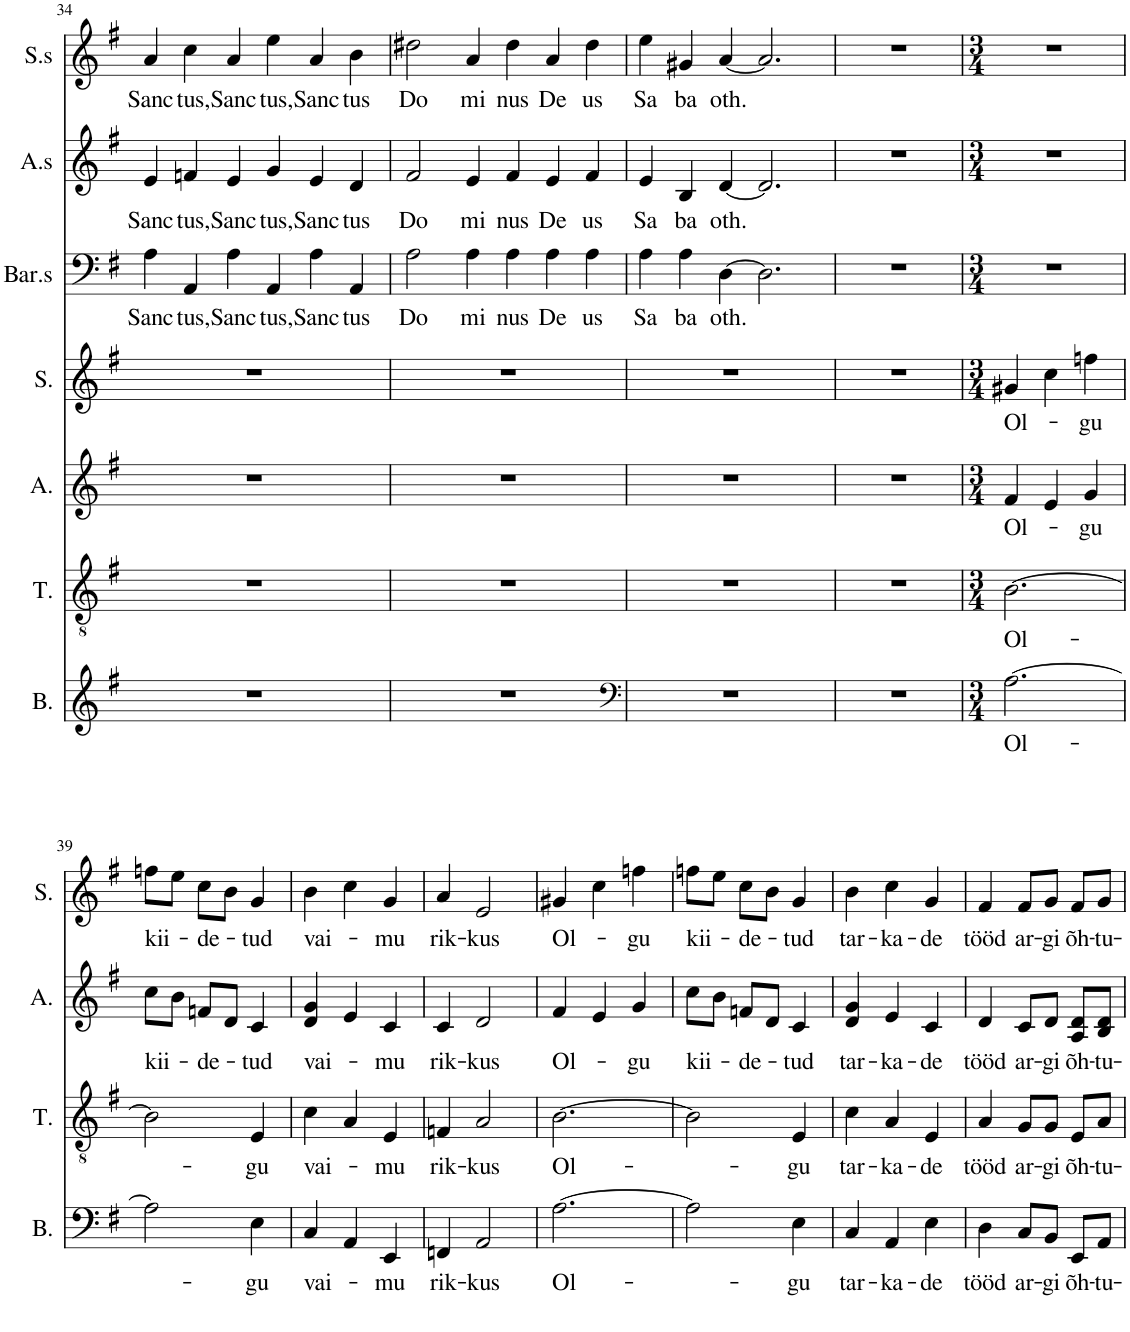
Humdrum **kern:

**kern	**text	**kern	**text	**kern	**text	**kern	**text	**kern	**text	**kern	**text	**kern	**text
*part7	*part7	*part6	*part6	*part5	*part5	*part4	*part4	*part3	*part3	*part2	*part2	*part1	*part1
*staff7	*staff7	*staff6	*staff6	*staff5	*staff5	*staff4	*staff4	*staff3	*staff3	*staff2	*staff2	*staff1	*staff1
*I"Basso	*	*I"Tenor	*	*I"Alto	*	*I"Soprano	*	*I"Baritone, s	*	*I"Alto, s	*	*I"Soprano, s	*
*I'B.	*	*I'T.	*	*I'A.	*	*I'S.	*	*I'Bar.s	*	*I'A.s	*	*I'S.s	*
!!LO:PB:g=z
*clefG2	*	*clefGv2	*	*clefG2	*	*clefG2	*	*clefF4	*	*clefG2	*	*clefG2	*
*	*	*	*	*Trd1c2	*	*	*	*	*	*	*	*	*
*k[f#]	*	*k[f#]	*	*k[f#]	*	*k[f#]	*	*k[f#]	*	*k[f#]	*	*k[f#]	*
*M6/4	*	*M6/4	*	*M6/4	*	*M6/4	*	*M6/4	*	*M6/4	*	*M6/4	*
=34	=34	=34	=34	=34	=34	=34	=34	=34	=34	=34	=34	=34	=34
!	!	!	!	!	!	!	!	!	!LO:LY:b	!	!LO:LY:b	!	!LO:LY:b
1.r	.	1.r	.	1.r	.	1.r	.	4A\	Sanc	4e/	Sanc	4a/	Sanc
!	!	!	!	!	!	!	!	!	!LO:LY:b	!	!LO:LY:b	!	!LO:LY:b
.	.	.	.	.	.	.	.	4AA/	tus,	4fn/	tus,	4cc\	tus,
!	!	!	!	!	!	!	!	!	!LO:LY:b	!	!LO:LY:b	!	!LO:LY:b
.	.	.	.	.	.	.	.	4A\	Sanc	4e/	Sanc	4a/	Sanc
!	!	!	!	!	!	!	!	!	!LO:LY:b	!	!LO:LY:b	!	!LO:LY:b
.	.	.	.	.	.	.	.	4AA/	tus,	4g/	tus,	4ee\	tus,
!	!	!	!	!	!	!	!	!	!LO:LY:b	!	!LO:LY:b	!	!LO:LY:b
.	.	.	.	.	.	.	.	4A\	Sanc	4e/	Sanc	4a/	Sanc
!	!	!	!	!	!	!	!	!	!LO:LY:b	!	!LO:LY:b	!	!LO:LY:b
.	.	.	.	.	.	.	.	4AA/	tus	4d/	tus	4b\	tus
=35	=35	=35	=35	=35	=35	=35	=35	=35	=35	=35	=35	=35	=35
!	!	!	!	!	!	!	!	!	!LO:LY:b	!	!LO:LY:b	!	!LO:LY:b
1.r	.	1.r	.	1.r	.	1.r	.	2A\	Do	2f#/	Do	2dd#X\	Do
!	!	!	!	!	!	!	!	!	!LO:LY:b	!	!LO:LY:b	!	!LO:LY:b
.	.	.	.	.	.	.	.	4A\	mi	4e/	mi	4a/	mi
!	!	!	!	!	!	!	!	!	!LO:LY:b	!	!LO:LY:b	!	!LO:LY:b
.	.	.	.	.	.	.	.	4A\	nus	4f#/	nus	4dd#\	nus
!	!	!	!	!	!	!	!	!	!LO:LY:b	!	!LO:LY:b	!	!LO:LY:b
.	.	.	.	.	.	.	.	4A\	De	4e/	De	4a/	De
!	!	!	!	!	!	!	!	!	!LO:LY:b	!	!LO:LY:b	!	!LO:LY:b
.	.	.	.	.	.	.	.	4A\	us	4f#/	us	4dd#\	us
=36	=36	=36	=36	=36	=36	=36	=36	=36	=36	=36	=36	=36	=36
*clefF4	*	*	*	*	*	*	*	*	*	*	*	*	*
!	!	!	!	!	!	!	!	!	!LO:LY:b	!	!LO:LY:b	!	!LO:LY:b
1.r	.	1.r	.	1.r	.	1.r	.	4A\	Sa	4e/	Sa	4ee\	Sa
!	!	!	!	!	!	!	!	!	!LO:LY:b	!	!LO:LY:b	!	!LO:LY:b
.	.	.	.	.	.	.	.	4A\	ba	4B/	ba	4g#X/	ba
!	!	!	!	!	!	!	!	!	!LO:LY:b	!	!LO:LY:b	!	!LO:LY:b
.	.	.	.	.	.	.	.	[4D\	oth.	[4d/	oth.	[4a/	oth.
.	.	.	.	.	.	.	.	2.D\]	.	2.d/]	.	2.a/]	.
=37	=37	=37	=37	=37	=37	=37	=37	=37	=37	=37	=37	=37	=37
1.r	.	1.r	.	1.r	.	1.r	.	1.r	.	1.r	.	1.r	.
=38	=38	=38	=38	=38	=38	=38	=38	=38	=38	=38	=38	=38	=38
*M3/4	*	*M3/4	*	*M3/4	*	*M3/4	*	*M3/4	*	*M3/4	*	*M3/4	*
!	!LO:LY:b	!	!LO:LY:b	!	!LO:LY:b	!	!LO:LY:b	!	!	!	!	!	!
[2.A\	Ol-	[2.B\	Ol-	4f#/	Ol-	4g#X/	Ol-	2.r	.	2.r	.	2.r	.
.	.	.	.	4e/	.	4cc\	.	.	.	.	.	.	.
!	!	!	!	!	!LO:LY:b	!	!LO:LY:b	!	!	!	!	!	!
.	.	.	.	4g/	-gu	4ffn\	-gu	.	.	.	.	.	.
!!LO:LB:g=z
=39	=39	=39	=39	=39	=39	=39	=39	=39	=39	=39	=39	=39	=39
!	!	!	!	!	!LO:LY:b	!	!LO:LY:b	!	!	!	!	!	!
2A\]	.	2B\]	.	8cc\L	kii-	8ffn\L	kii-	2.r	.	2.r	.	2.r	.
.	.	.	.	8b\J	.	8ee\J	.	.	.	.	.	.	.
!	!	!	!	!	!LO:LY:b	!	!LO:LY:b	!	!	!	!	!	!
.	.	.	.	8fn/L	-de-	8cc\L	-de-	.	.	.	.	.	.
.	.	.	.	8d/J	.	8b\J	.	.	.	.	.	.	.
!	!LO:LY:b	!	!LO:LY:b	!	!LO:LY:b	!	!LO:LY:b	!	!	!	!	!	!
4E\	-gu	4E/	-gu	4c/	-tud	4g/	-tud	.	.	.	.	.	.
=40	=40	=40	=40	=40	=40	=40	=40	=40	=40	=40	=40	=40	=40
!	!LO:LY:b	!	!LO:LY:b	!	!LO:LY:b	!	!LO:LY:b	!	!	!	!	!	!
4C/	vai-	4c\	vai-	4d/ 4g/	vai-	4b\	vai-	2.r	.	2.r	.	2.r	.
4AA/	.	4A/	.	4e/	.	4cc\	.	.	.	.	.	.	.
!	!LO:LY:b	!	!LO:LY:b	!	!LO:LY:b	!	!LO:LY:b	!	!	!	!	!	!
4EE/	-mu	4E/	-mu	4c/	-mu	4g/	-mu	.	.	.	.	.	.
=41	=41	=41	=41	=41	=41	=41	=41	=41	=41	=41	=41	=41	=41
!	!LO:LY:b	!	!LO:LY:b	!	!LO:LY:b	!	!LO:LY:b	!	!	!	!	!	!
4FFn/	rik-	4Fn/	rik-	4c/	rik-	4a/	rik-	2.r	.	2.r	.	2.r	.
!	!LO:LY:b	!	!LO:LY:b	!	!LO:LY:b	!	!LO:LY:b	!	!	!	!	!	!
2AA/	-kus	2A/	-kus	2d/	-kus	2e/	-kus	.	.	.	.	.	.
=42	=42	=42	=42	=42	=42	=42	=42	=42	=42	=42	=42	=42	=42
!	!LO:LY:b	!	!LO:LY:b	!	!LO:LY:b	!	!LO:LY:b	!	!	!	!	!	!
[2.A\	Ol-	[2.B\	Ol-	4f#/	Ol-	4g#X/	Ol-	2.r	.	2.r	.	2.r	.
.	.	.	.	4e/	.	4cc\	.	.	.	.	.	.	.
!	!	!	!	!	!LO:LY:b	!	!LO:LY:b	!	!	!	!	!	!
.	.	.	.	4g/	-gu	4ffn\	-gu	.	.	.	.	.	.
=43	=43	=43	=43	=43	=43	=43	=43	=43	=43	=43	=43	=43	=43
!	!	!	!	!	!LO:LY:b	!	!LO:LY:b	!	!	!	!	!	!
2A\]	.	2B\]	.	8cc\L	kii-	8ffn\L	kii-	2.r	.	2.r	.	2.r	.
.	.	.	.	8b\J	.	8ee\J	.	.	.	.	.	.	.
!	!	!	!	!	!LO:LY:b	!	!LO:LY:b	!	!	!	!	!	!
.	.	.	.	8fn/L	-de-	8cc\L	-de-	.	.	.	.	.	.
.	.	.	.	8d/J	.	8b\J	.	.	.	.	.	.	.
!	!LO:LY:b	!	!LO:LY:b	!	!LO:LY:b	!	!LO:LY:b	!	!	!	!	!	!
4E\	-gu	4E/	-gu	4c/	-tud	4g/	-tud	.	.	.	.	.	.
=44	=44	=44	=44	=44	=44	=44	=44	=44	=44	=44	=44	=44	=44
!	!LO:LY:b	!	!LO:LY:b	!	!LO:LY:b	!	!LO:LY:b	!	!	!	!	!	!
4C/	tar-	4c\	tar-	4d/ 4g/	tar-	4b\	tar-	2.r	.	2.r	.	2.r	.
!	!LO:LY:b	!	!LO:LY:b	!	!LO:LY:b	!	!LO:LY:b	!	!	!	!	!	!
4AA/	-ka-	4A/	-ka-	4e/	-ka-	4cc\	-ka-	.	.	.	.	.	.
!	!LO:LY:b	!	!LO:LY:b	!	!LO:LY:b	!	!LO:LY:b	!	!	!	!	!	!
4E\	-de	4E/	-de	4c/	-de	4g/	-de	.	.	.	.	.	.
=45	=45	=45	=45	=45	=45	=45	=45	=45	=45	=45	=45	=45	=45
!	!LO:LY:b	!	!LO:LY:b	!	!LO:LY:b	!	!LO:LY:b	!	!	!	!	!	!
4D\	tööd	4A/	tööd	4d/	tööd	4f#/	tööd	2.r	.	2.r	.	2.r	.
!	!LO:LY:b	!	!LO:LY:b	!	!LO:LY:b	!	!LO:LY:b	!	!	!	!	!	!
8C/L	ar-	8G/L	ar-	8c/L	ar-	8f#/L	ar-	.	.	.	.	.	.
!	!LO:LY:b	!	!LO:LY:b	!	!LO:LY:b	!	!LO:LY:b	!	!	!	!	!	!
8BB/J	-gi	8G/J	-gi	8d/J	-gi	8g/J	-gi	.	.	.	.	.	.
!	!LO:LY:b	!	!LO:LY:b	!	!LO:LY:b	!	!LO:LY:b	!	!	!	!	!	!
8EE/L	õh-	8E/L	õh-	8A/ 8d/L	õh-	8f#/L	õh-	.	.	.	.	.	.
!	!LO:LY:b	!	!LO:LY:b	!	!LO:LY:b	!	!LO:LY:b	!	!	!	!	!	!
8AA/J	-tu-	8A/J	-tu-	8B/ 8d/J	-tu-	8g/J	-tu-	.	.	.	.	.	.
=	=	=	=	=	=	=	=	=	=	=	=	=	=
*-	*-	*-	*-	*-	*-	*-	*-	*-	*-	*-	*-	*-	*-
